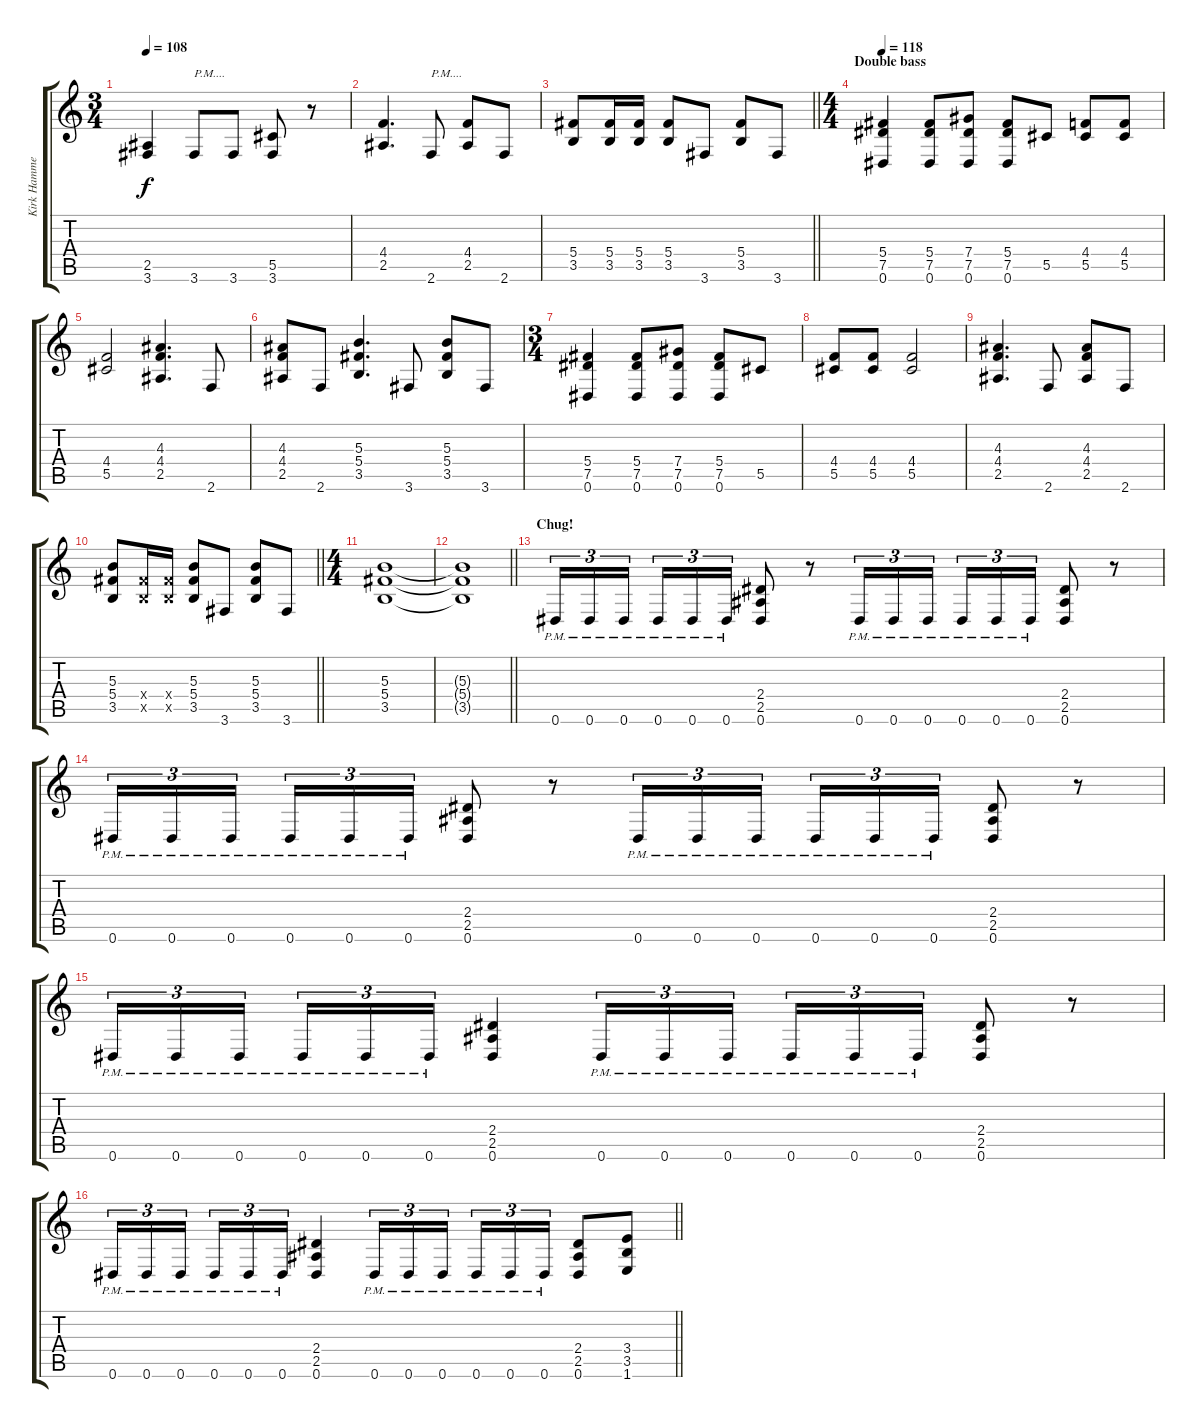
\track ("Kirk Hammett" "Kirk Hamme") {instrument electricguitarjazz}
\staff {score tabs}
\tuning (Eb4 Bb3 Gb3 Db3 Ab2 Eb2) {hide}
\ts (3 4)
\tempo 108
\clef g2
\ks c
(2.5 3.6).4{dy f} 3.6.8{txt "P.M...."} 3.6.8 (5.5 3.6).8 r.8 |
(4.4 2.5).4{d} 2.6.8{txt "P.M...."} (4.4 2.5).8 2.6.8 |
\barLineRight lightlight
(5.4 3.5).8 (5.4 3.5).16 (5.4 3.5).16 (5.4 3.5).8 3.6.8 (5.4 3.5).8 3.6.8 |
\ts (4 4)
\section ("" "Double bass")
\tempo 118
(5.4 7.5 0.6).4 (5.4 7.5 0.6).8 (7.4 7.5 0.6).8 (5.4 7.5 0.6).8 5.5.8 (4.4 5.5).8 (4.4 5.5).8 |
(4.4 5.5).2 (4.3 4.4 2.5).4{d} 2.6.8 |
(4.3 4.4 2.5).8 2.6.8 (5.3 5.4 3.5).4{d} 3.6.8 (5.3 5.4 3.5).8 3.6.8 |
\ts (3 4)
(5.4 7.5 0.6).4 (5.4 7.5 0.6).8 (7.4 7.5 0.6).8 (5.4 7.5 0.6).8 5.5.8 |
(4.4 5.5).8 (4.4 5.5).8 (4.4 5.5).2 |
(4.3 4.4 2.5).4{d} 2.6.8 (4.3 4.4 2.5).8 2.6.8 |
\barLineRight lightlight
(5.3 5.4 3.5).8 (5.4{x} 3.5{x}).16 (5.4{x} 3.5{x}).16 (5.3 5.4 3.5).8 3.6.8 (5.3 5.4 3.5).8 3.6.8 |
\ts (4 4)
(5.3 5.4 3.5).1 |
\barLineRight lightlight
(5.3{t} 5.4{t} 3.5{t}).1 |
\section ("" "Chug!")
0.6{pm}.16{tu (3 2)} 0.6{pm}.16{tu (3 2)} 0.6{pm}.16{tu (3 2) beam splitsecondary} 0.6{pm}.16{tu (3 2)} 0.6{pm}.16{tu (3 2)} 0.6{pm}.16{tu (3 2)} (2.4 2.5 0.6).8 r.8 0.6{pm}.16{tu (3 2)} 0.6{pm}.16{tu (3 2)} 0.6{pm}.16{tu (3 2) beam splitsecondary} 0.6{pm}.16{tu (3 2)} 0.6{pm}.16{tu (3 2)} 0.6{pm}.16{tu (3 2)} (2.4 2.5 0.6).8 r.8 |
0.6{pm}.16{tu (3 2)} 0.6{pm}.16{tu (3 2)} 0.6{pm}.16{tu (3 2) beam splitsecondary} 0.6{pm}.16{tu (3 2)} 0.6{pm}.16{tu (3 2)} 0.6{pm}.16{tu (3 2)} (2.4 2.5 0.6).8 r.8 0.6{pm}.16{tu (3 2)} 0.6{pm}.16{tu (3 2)} 0.6{pm}.16{tu (3 2) beam splitsecondary} 0.6{pm}.16{tu (3 2)} 0.6{pm}.16{tu (3 2)} 0.6{pm}.16{tu (3 2)} (2.4 2.5 0.6).8 r.8 |
0.6{pm}.16{tu (3 2)} 0.6{pm}.16{tu (3 2)} 0.6{pm}.16{tu (3 2) beam splitsecondary} 0.6{pm}.16{tu (3 2)} 0.6{pm}.16{tu (3 2)} 0.6{pm}.16{tu (3 2)} (2.4 2.5 0.6).4 0.6{pm}.16{tu (3 2)} 0.6{pm}.16{tu (3 2)} 0.6{pm}.16{tu (3 2) beam splitsecondary} 0.6{pm}.16{tu (3 2)} 0.6{pm}.16{tu (3 2)} 0.6{pm}.16{tu (3 2)} (2.4 2.5 0.6).8 r.8 |
\barLineRight lightlight
0.6{pm}.16{tu (3 2)} 0.6{pm}.16{tu (3 2)} 0.6{pm}.16{tu (3 2) beam splitsecondary} 0.6{pm}.16{tu (3 2)} 0.6{pm}.16{tu (3 2)} 0.6{pm}.16{tu (3 2)} (2.4 2.5 0.6).4 0.6{pm}.16{tu (3 2)} 0.6{pm}.16{tu (3 2)} 0.6{pm}.16{tu (3 2) beam splitsecondary} 0.6{pm}.16{tu (3 2)} 0.6{pm}.16{tu (3 2)} 0.6{pm}.16{tu (3 2)} (2.4 2.5 0.6).8 (3.4 3.5 1.6).8
